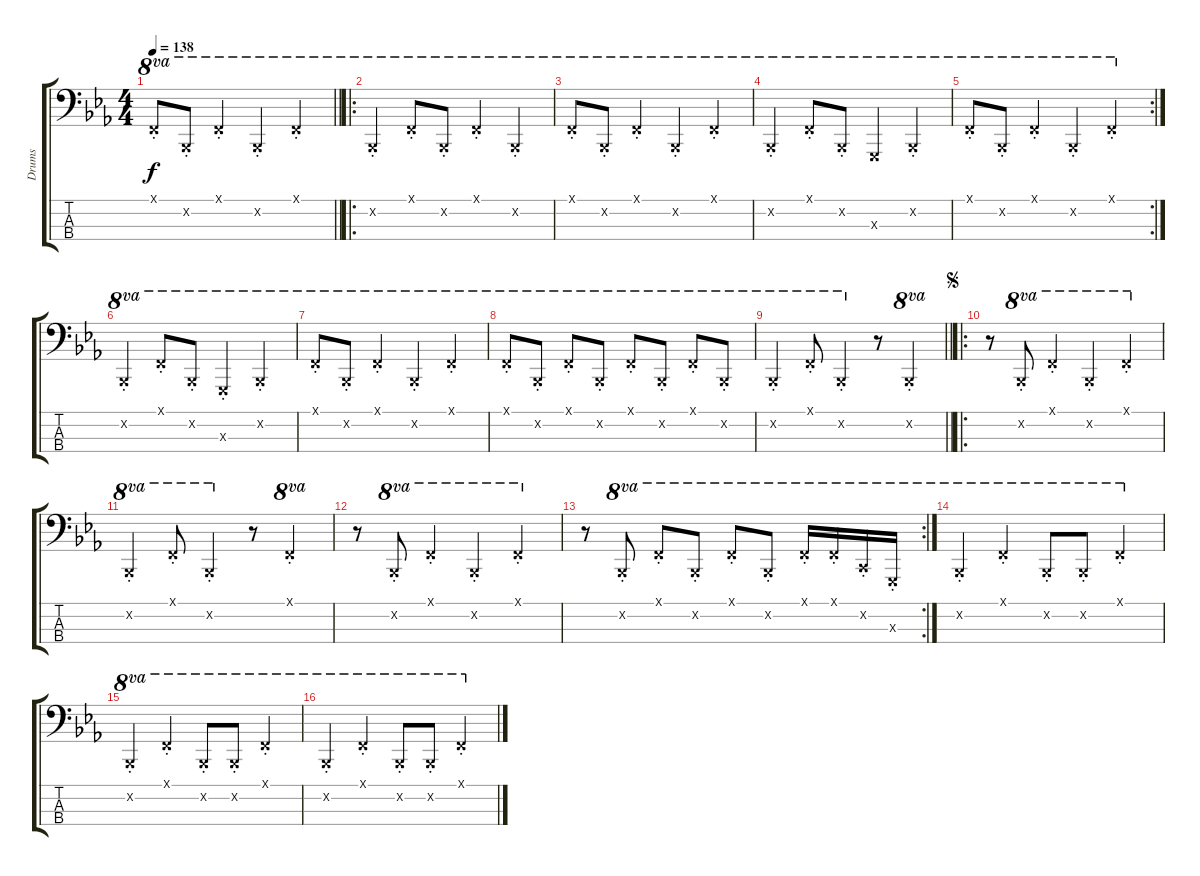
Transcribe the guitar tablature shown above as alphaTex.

\track ("Drums" "Drums") {instrument synthdrum}
\staff {score tabs}
\tuning (F2 C2 G1 C1) {hide}
\ts (4 4)
\tempo 138
\clef f4
\barLineRight lightlight
\ks eb
12.1{st x}.8{ot 8va dy f} 10.2{st x}.8{ot 8va} 12.1{st x}.4{ot 8va} 10.2{st x}.4{ot 8va} 12.1{st x}.4{ot 8va} |
\ro
10.2{st x}.4{ot 8va} 12.1{st x}.8{ot 8va} 10.2{st x}.8{ot 8va} 12.1{st x}.4{ot 8va} 10.2{st x}.4{ot 8va} |
12.1{st x}.8{ot 8va} 10.2{st x}.8{ot 8va} 12.1{st x}.4{ot 8va} 10.2{st x}.4{ot 8va} 12.1{st x}.4{ot 8va} |
10.2{st x}.4{ot 8va} 12.1{st x}.8{ot 8va} 10.2{st x}.8{ot 8va} 12.3{x}.4{ot 8va} 10.2{st x}.4{ot 8va} |
\rc 2
12.1{st x}.8{ot 8va} 10.2{st x}.8{ot 8va} 12.1{st x}.4{ot 8va} 10.2{st x}.4{ot 8va} 12.1{st x}.4{ot 8va} |
10.2{st x}.4{ot 8va} 12.1{st x}.8{ot 8va} 10.2{st x}.8{ot 8va} 12.3{st x}.4{ot 8va} 10.2{st x}.4{ot 8va} |
12.1{st x}.8{ot 8va} 10.2{st x}.8{ot 8va} 12.1{st x}.4{ot 8va} 10.2{st x}.4{ot 8va} 12.1{st x}.4{ot 8va} |
12.1{st x}.8{ot 8va} 10.2{st x}.8{ot 8va} 12.1{st x}.8{ot 8va} 10.2{st x}.8{ot 8va} 12.1{st x}.8{ot 8va} 10.2{st x}.8{ot 8va} 12.1{st x}.8{ot 8va} 10.2{st x}.8{ot 8va} |
\barLineRight lightlight
10.2{st x}.4{ot 8va} 12.1{st x}.8{ot 8va} 10.2{st x}.4{ot 8va} r.8 10.2{st x}.4{ot 8va} |
\ro
\jump segno
r.8 10.2{st x}.8{ot 8va} 12.1{st x}.4{ot 8va} 10.2{st x}.4{ot 8va} 12.1{st x}.4{ot 8va} |
10.2{st x}.4{ot 8va} 12.1{st x}.8{ot 8va} 10.2{st x}.4{ot 8va} r.8 12.1{st x}.4{ot 8va} |
r.8 10.2{st x}.8{ot 8va} 12.1{st x}.4{ot 8va} 10.2{st x}.4{ot 8va} 12.1{st x}.4{ot 8va} |
\rc 2
r.8 10.2{st x}.8{ot 8va} 12.1{st x}.8{ot 8va} 10.2{st x}.8{ot 8va} 12.1{st x}.8{ot 8va} 10.2{st x}.8{ot 8va} 12.1{st x}.16{ot 8va} 12.1{st x}.16{ot 8va} 12.2{st x}.16{ot 8va} 12.3{st x}.16{ot 8va} |
10.2{st x}.4{ot 8va} 12.1{st x}.4{ot 8va} 10.2{st x}.8{ot 8va} 10.2{st x}.8{ot 8va} 12.1{st x}.4{ot 8va} |
10.2{st x}.4{ot 8va} 12.1{st x}.4{ot 8va} 10.2{st x}.8{ot 8va} 10.2{st x}.8{ot 8va} 12.1{st x}.4{ot 8va} |
10.2{st x}.4{ot 8va} 12.1{st x}.4{ot 8va} 10.2{st x}.8{ot 8va} 10.2{st x}.8{ot 8va} 12.1{st x}.4{ot 8va}
